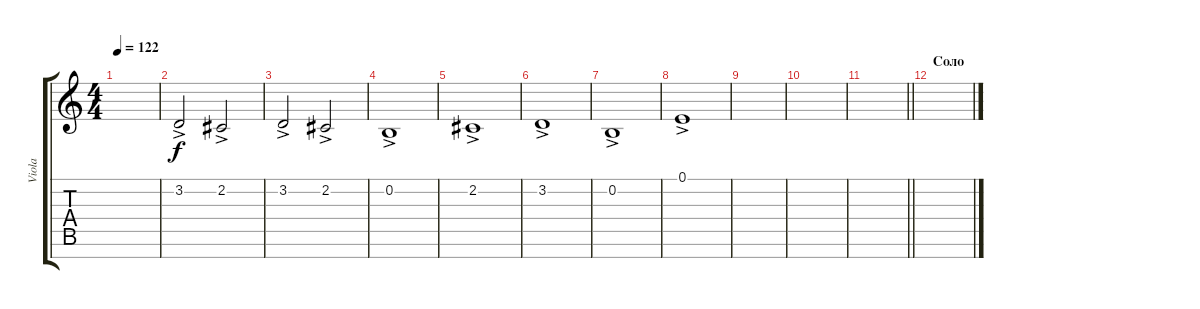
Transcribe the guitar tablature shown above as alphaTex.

\track ("Viola" "Viola") {instrument viola}
\staff {score tabs}
\tuning (E4 B3 G3 D3 A2 E2 B1) {hide}
\ts (4 4)
\tempo 122
\clef g2
\ks c
|
3.2{ac}.2 2.2{ac}.2 |
3.2{ac}.2 2.2{ac}.2 |
0.2{ac}.1 |
2.2{ac}.1 |
3.2{ac}.1 |
0.2{ac}.1 |
0.1{ac}.1 |
|
|
\barLineRight lightlight
|
\section ("" "Соло")
